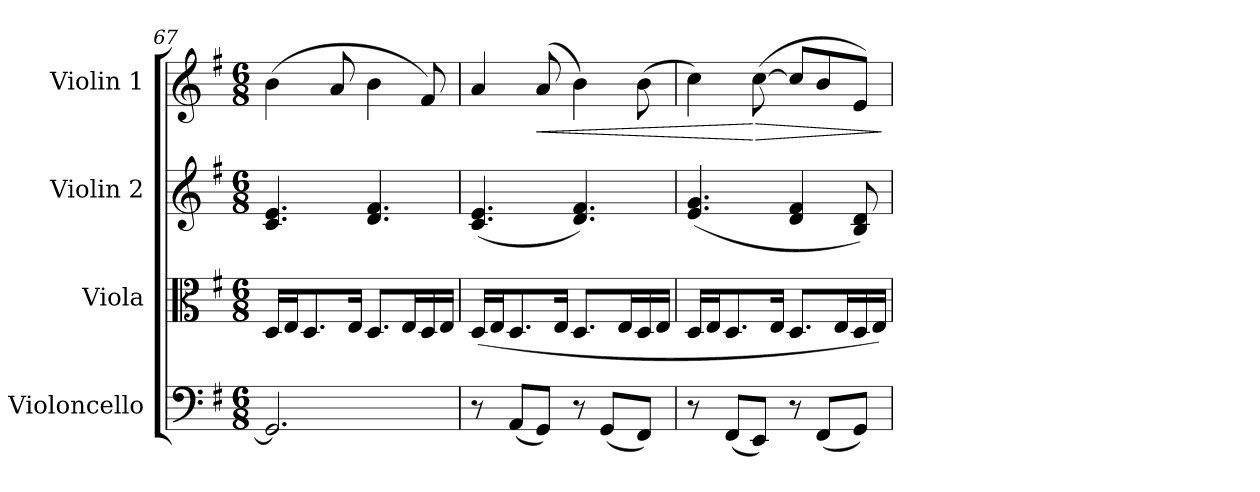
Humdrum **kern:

**kern	**kern	**kern	**kern	**dynam
*part4	*part3	*part2	*part1	*part1
*staff4	*staff3	*staff2	*staff1	*staff1
*I"Violoncello	*I"Viola	*I"Violin 2	*I"Violin 1	*
*I'Vc	*I'Vla	*I'Vln	*I'Vln	*
!!LO:LB:g=z
*clefF4	*clefC3	*clefG2	*clefG2	*
*k[f#]	*k[f#]	*k[f#]	*k[f#]	*
*M6/8	*M6/8	*M6/8	*M6/8	*
=67	=67	=67	=67	=67
2.GG/]	16D/LL	4.c/ 4.e/	(4b\	.
.	16E/J	.	.	.
.	8.D/	.	.	.
.	.	.	8a/	.
.	16E/Jk	.	.	.
.	8.D/L	4.d/ 4.f#/	4b\	.
.	16E/L	.	.	.
.	16D/	.	8f#/)	.
.	16E/JJ	.	.	.
=68	=68	=68	=68	=68
8r	(16D/LL	(4.c/ 4.e/	4a/	.
.	16E/J	.	.	.
(8AA/L	8.D/	.	.	.
!	!	!	!	!LO:HP:b
8GG/J)	.	.	(8a/	<
.	16E/Jk	.	.	.
8r	8.D/L	4.d/ 4.f#/)	4b\)	.
(8GG/L	.	.	.	.
.	16E/L	.	.	.
8FF#/J)	16D/	.	(8b\	.
.	16E/JJ	.	.	.
=69	=69	=69	=69	=69
8r	16D/LL	(4.e/ 4.g/	4cc\)	.
.	16E/J	.	.	.
(8FF#/L	8.D/	.	.	.
!	!	!	!	!LO:HP:n=1:b
8EE/J)	.	.	([8cc\	[ >
.	16E/Jk	.	.	.
8r	8.D/L	4d/ 4f#/	8cc/L]	.
(8FF#/L	.	.	8b/	.
.	16E/L	.	.	.
8GG/J)	16D/	8B/ 8d/)	8e/J)	.
.	16E/JJ)	.	.	.
.	.	.	.	]
=	=	=	=	=
*-	*-	*-	*-	*-
